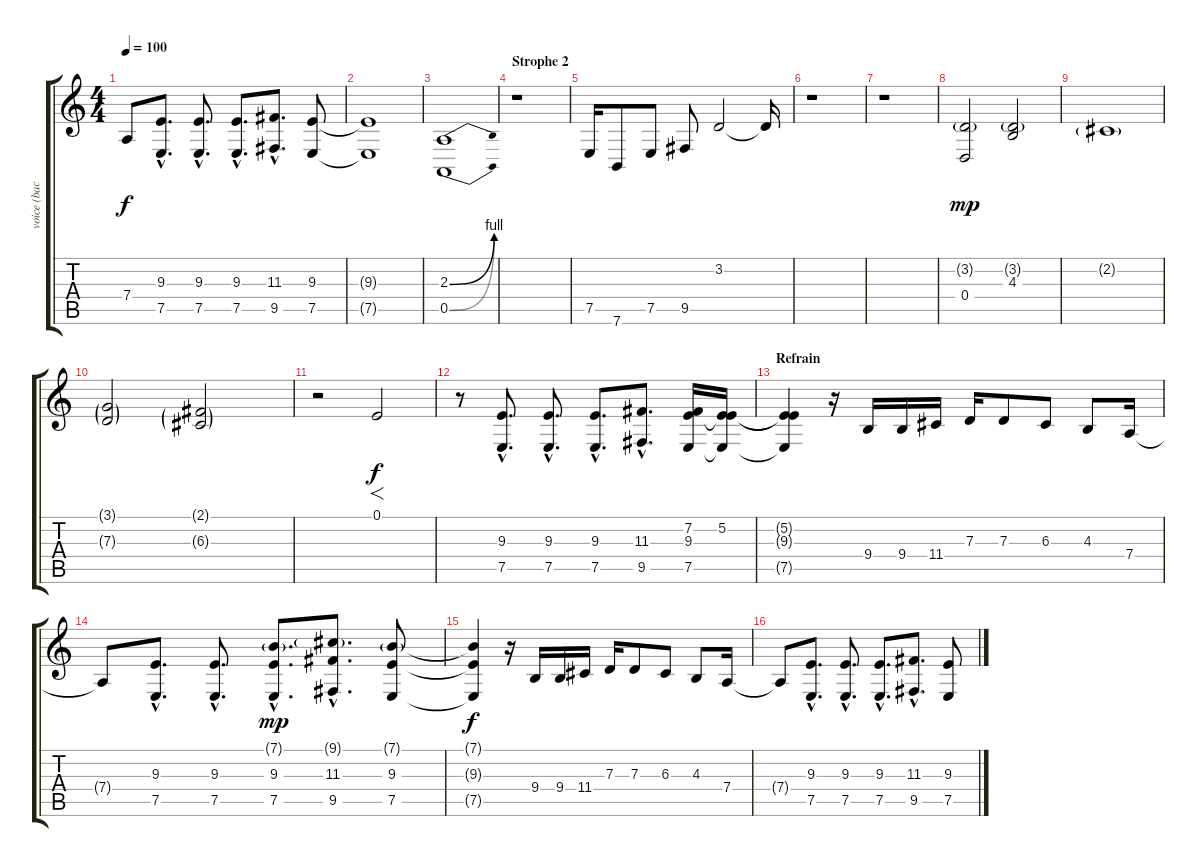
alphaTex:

\track ("voice (background)" "voice (bac") {instrument tuba}
\staff {score tabs}
\tuning (E4 B3 G3 D3 A2 E2) {hide}
\ts (4 4)
\tempo 100
\clef g2
\ks c
7.4{t}.8{dy f} (9.3{hac} 7.5{hac}).8{d} (9.3{hac} 7.5{hac}).8{d} (9.3{hac} 7.5{hac}).8{d} (11.3{hac} 9.5{hac}).8{d} (9.3 7.5).8 |
(9.3{t} 7.5{t}).1 |
(2.3{be (bend 0 0 60 4)} 0.5{be (bend 0 0 60 4)}).1 |
\section ("" "Strophe 2")
r.1 |
7.5.16 7.6.8 7.5.8 9.5.8 3.2.2 3.2{t}.16 |
r.1 |
r.1 |
(3.2{g} 0.4).2{dy mp} (3.2{g} 4.3).2 |
2.2{g}.1 |
(3.1{g} 7.3{g}).2 (2.1{g} 6.3{g}).2 |
r.2 0.1.2{f dy f} |
r.8 (9.3{hac} 7.5{hac}).8{d} (9.3{hac} 7.5{hac}).8{d} (9.3{hac} 7.5{hac}).8{d} (11.3{hac} 9.5{hac}).8{d} (7.2 9.3 7.5).16 (5.2 9.3{t} 7.5{t}).16 |
\section ("" "Refrain")
(5.2{t} 9.3{t} 7.5{t}).4 r.16 9.4.16 9.4.16 11.4.16 7.3.16 7.3.8 6.3.8 4.3.8 7.4.16 |
7.4{t}.8 (9.3{hac} 7.5{hac}).8{d} (9.3{hac} 7.5{hac}).8{d} (7.1{g hac} 9.3{hac} 7.5{hac}).8{d dy mp} (9.1{g hac} 11.3{hac} 9.5{hac}).8{d} (7.1{g} 9.3 7.5).8 |
(7.1{t} 9.3{t} 7.5{t}).4{dy f} r.16 9.4.16 9.4.16 11.4.16 7.3.16 7.3.8 6.3.8 4.3.8 7.4.16 |
7.4{t}.8 (9.3{hac} 7.5{hac}).8{d} (9.3{hac} 7.5{hac}).8{d} (9.3{hac} 7.5{hac}).8{d} (11.3{hac} 9.5{hac}).8{d} (9.3 7.5).8
